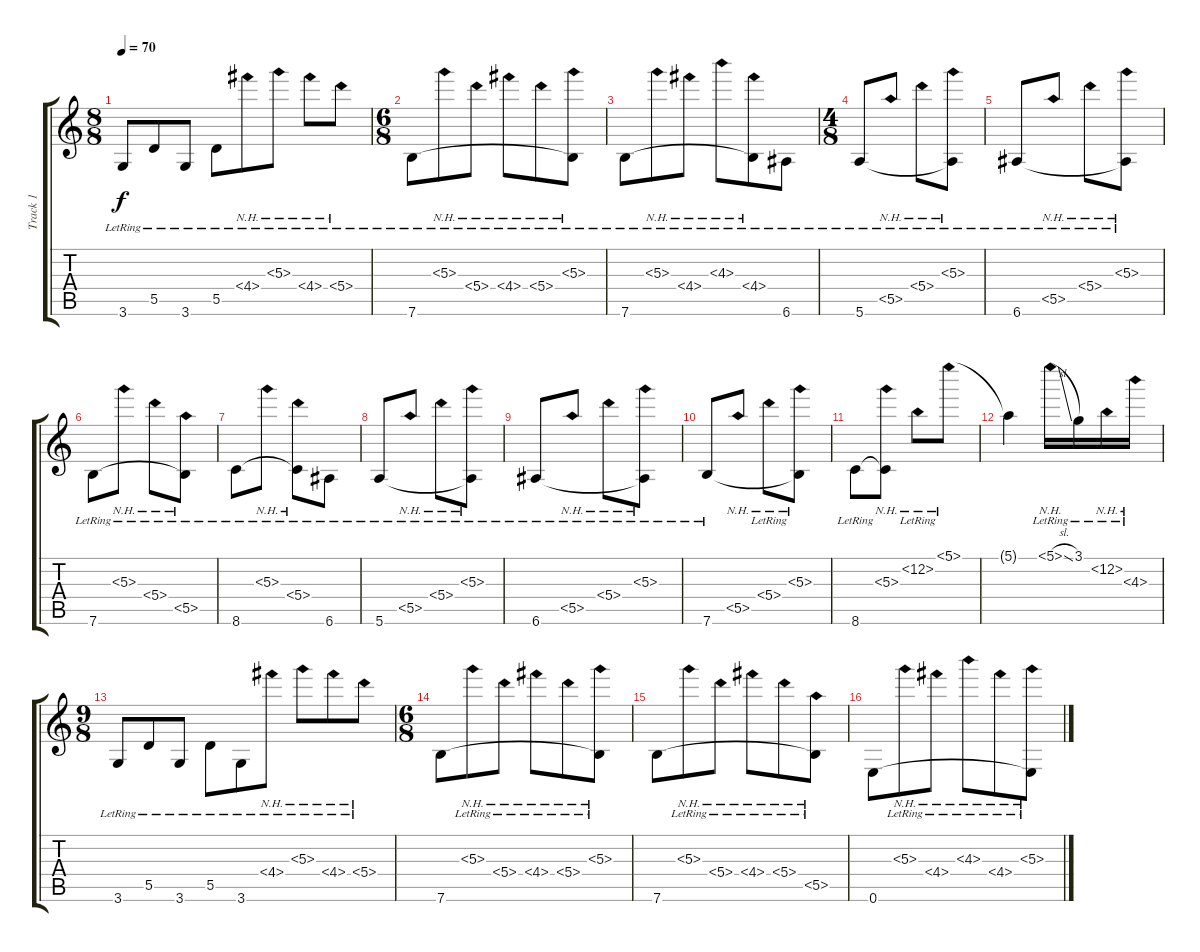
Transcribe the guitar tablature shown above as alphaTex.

\track ("Track 1" "Track 1") {instrument acousticbass}
\staff {score tabs}
\tuning (E4 B3 G3 D3 A2 E2) {hide}
\ts (8 8)
\tempo 70
\clef g2
\ks c
3.6{lr}.8{dy f} 5.5{lr}.8 3.6{lr}.8 5.5{lr}.8 4.4{nh lr}.8 5.3{nh lr}.8 4.4{nh lr}.8 5.4{nh lr}.8 |
\ts (6 8)
7.6{lr}.8 5.3{nh lr}.8 5.4{nh lr}.8 4.4{nh lr}.8 5.4{nh lr}.8 (5.3{nh lr} 7.6{t}).8 |
7.6{lr}.8 5.3{nh lr}.8 4.4{nh lr}.8 4.3{nh lr}.8 (4.4{nh lr} 7.6{t}).8 6.6{lr}.8 |
\ts (4 8)
5.6{lr}.8 5.5{nh lr}.8 5.4{nh lr}.8 (5.3{nh lr} 5.6{t}).8 |
6.6{lr}.8 5.5{nh lr}.8 5.4{nh lr}.8 (5.3{nh lr} 6.6{t}).8 |
7.6{lr}.8 5.3{nh lr}.8 5.4{nh lr}.8 (5.5{nh lr} 7.6{t}).8 |
8.6{lr}.8 5.3{nh lr}.8 (5.4{nh lr} 8.6{t}).8 6.6{lr}.8 |
5.6{lr}.8 5.5{nh lr}.8 5.4{nh lr}.8 (5.3{nh lr} 5.6{t}).8 |
6.6{lr}.8 5.5{nh lr}.8 5.4{nh lr}.8 (5.3{nh lr} 6.6{t}).8 |
7.6{lr}.8 5.5{nh}.8 5.4{nh lr}.8 (5.3{nh} 7.6{t}).8 |
8.6{lr}.8 (5.3{nh} 8.6{t}).8 25.2{nh lr}.8 5.1{nh lr}.8 |
5.1{t}.4 5.1{nh sl lr}.16 3.1{lr}.16 25.2{nh lr}.16 4.3{nh lr}.16 |
\ts (9 8)
3.6{lr}.8 5.5{lr}.8 3.6{lr}.8 5.5{lr}.8 3.6{lr}.8 4.4{nh lr}.8 5.3{nh lr}.8 4.4{nh lr}.8 5.4{nh lr}.8 |
\ts (6 8)
7.6.8 5.3{nh lr}.8 5.4{nh lr}.8 4.4{nh lr}.8 5.4{nh lr}.8 (5.3{nh lr} 7.6{t}).8 |
7.6.8 5.3{nh lr}.8 5.4{nh lr}.8 4.4{nh lr}.8 5.4{nh lr}.8 (5.5{nh lr} 7.6{t}).8 |
0.6.8 5.3{nh lr}.8 4.4{nh lr}.8 4.3{nh lr}.8 4.4{nh lr}.8 (5.3{nh lr} 0.6{t}).8
